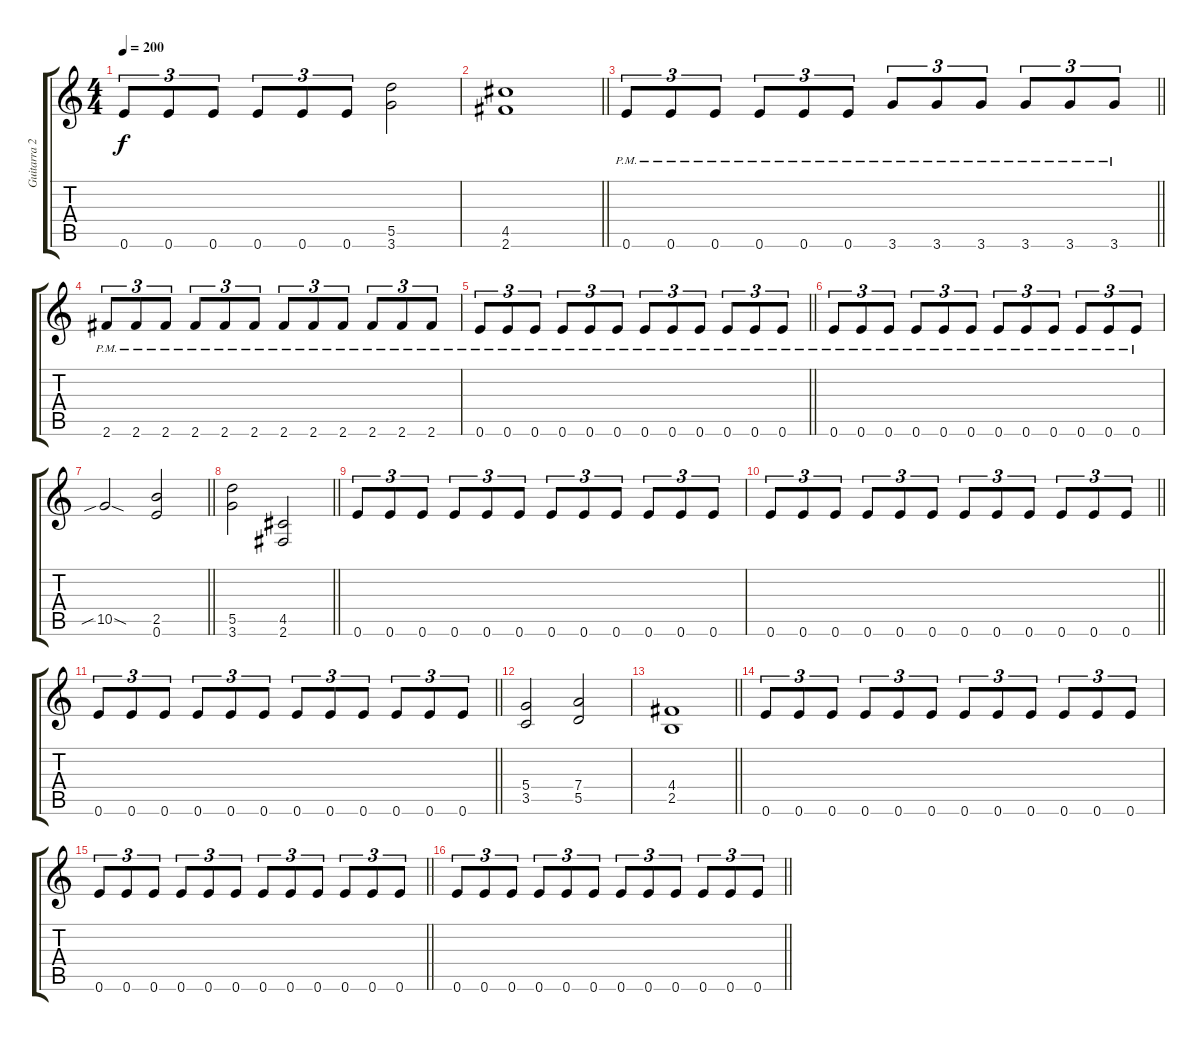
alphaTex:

\track ("Guitarra 2" "Guitarra 2") {instrument overdrivenguitar}
\staff {score tabs}
\tuning (E4 B3 G3 D3 A2 E2) {hide}
\ts (4 4)
\tempo 200
\clef g2
\ks c
0.6.8{tu (3 2) ot 8vb dy f} 0.6.8{tu (3 2) ot 8vb} 0.6.8{tu (3 2) ot 8vb} 0.6.8{tu (3 2) ot 8vb} 0.6.8{tu (3 2) ot 8vb} 0.6.8{tu (3 2) ot 8vb} (5.5 3.6).2{ot 8vb} |
\barLineRight lightlight
(4.5 2.6).1{ot 8vb} |
\barLineRight lightlight
0.6{pm}.8{tu (3 2) ot 8vb} 0.6{pm}.8{tu (3 2) ot 8vb} 0.6{pm}.8{tu (3 2) ot 8vb} 0.6{pm}.8{tu (3 2) ot 8vb} 0.6{pm}.8{tu (3 2) ot 8vb} 0.6{pm}.8{tu (3 2) ot 8vb} 3.6{pm}.8{tu (3 2) ot 8vb} 3.6{pm}.8{tu (3 2) ot 8vb} 3.6{pm}.8{tu (3 2) ot 8vb} 3.6{pm}.8{tu (3 2) ot 8vb} 3.6{pm}.8{tu (3 2) ot 8vb} 3.6{pm}.8{tu (3 2) ot 8vb} |
2.6{pm}.8{tu (3 2) ot 8vb} 2.6{pm}.8{tu (3 2) ot 8vb} 2.6{pm}.8{tu (3 2) ot 8vb} 2.6{pm}.8{tu (3 2) ot 8vb} 2.6{pm}.8{tu (3 2) ot 8vb} 2.6{pm}.8{tu (3 2) ot 8vb} 2.6{pm}.8{tu (3 2) ot 8vb} 2.6{pm}.8{tu (3 2) ot 8vb} 2.6{pm}.8{tu (3 2) ot 8vb} 2.6{pm}.8{tu (3 2) ot 8vb} 2.6{pm}.8{tu (3 2) ot 8vb} 2.6{pm}.8{tu (3 2) ot 8vb} |
\barLineRight lightlight
0.6{pm}.8{tu (3 2) ot 8vb} 0.6{pm}.8{tu (3 2) ot 8vb} 0.6{pm}.8{tu (3 2) ot 8vb} 0.6{pm}.8{tu (3 2) ot 8vb} 0.6{pm}.8{tu (3 2) ot 8vb} 0.6{pm}.8{tu (3 2) ot 8vb} 0.6{pm}.8{tu (3 2) ot 8vb} 0.6{pm}.8{tu (3 2) ot 8vb} 0.6{pm}.8{tu (3 2) ot 8vb} 0.6{pm}.8{tu (3 2) ot 8vb} 0.6{pm}.8{tu (3 2) ot 8vb} 0.6{pm}.8{tu (3 2) ot 8vb} |
0.6{pm}.8{tu (3 2) ot 8vb} 0.6{pm}.8{tu (3 2) ot 8vb} 0.6{pm}.8{tu (3 2) ot 8vb} 0.6{pm}.8{tu (3 2) ot 8vb} 0.6{pm}.8{tu (3 2) ot 8vb} 0.6{pm}.8{tu (3 2) ot 8vb} 0.6{pm}.8{tu (3 2) ot 8vb} 0.6{pm}.8{tu (3 2) ot 8vb} 0.6{pm}.8{tu (3 2) ot 8vb} 0.6{pm}.8{tu (3 2) ot 8vb} 0.6{pm}.8{tu (3 2) ot 8vb} 0.6{pm}.8{tu (3 2) ot 8vb} |
\barLineRight lightlight
10.5{sib sod}.2 (2.5 0.6).2{ot 8vb} |
\barLineRight lightlight
(5.5 3.6).2{ot 8vb} (4.5 2.6).2 |
0.6.8{tu (3 2) ot 8vb} 0.6.8{tu (3 2) ot 8vb} 0.6.8{tu (3 2) ot 8vb} 0.6.8{tu (3 2) ot 8vb} 0.6.8{tu (3 2) ot 8vb} 0.6.8{tu (3 2) ot 8vb} 0.6.8{tu (3 2) ot 8vb} 0.6.8{tu (3 2) ot 8vb} 0.6.8{tu (3 2) ot 8vb} 0.6.8{tu (3 2) ot 8vb} 0.6.8{tu (3 2) ot 8vb} 0.6.8{tu (3 2) ot 8vb} |
\barLineRight lightlight
0.6.8{tu (3 2) ot 8vb} 0.6.8{tu (3 2) ot 8vb} 0.6.8{tu (3 2) ot 8vb} 0.6.8{tu (3 2) ot 8vb} 0.6.8{tu (3 2) ot 8vb} 0.6.8{tu (3 2) ot 8vb} 0.6.8{tu (3 2) ot 8vb} 0.6.8{tu (3 2) ot 8vb} 0.6.8{tu (3 2) ot 8vb} 0.6.8{tu (3 2) ot 8vb} 0.6.8{tu (3 2) ot 8vb} 0.6.8{tu (3 2) ot 8vb} |
\barLineRight lightlight
0.6.8{tu (3 2) ot 8vb} 0.6.8{tu (3 2) ot 8vb} 0.6.8{tu (3 2) ot 8vb} 0.6.8{tu (3 2) ot 8vb} 0.6.8{tu (3 2) ot 8vb} 0.6.8{tu (3 2) ot 8vb} 0.6.8{tu (3 2) ot 8vb} 0.6.8{tu (3 2) ot 8vb} 0.6.8{tu (3 2) ot 8vb} 0.6.8{tu (3 2) ot 8vb} 0.6.8{tu (3 2) ot 8vb} 0.6.8{tu (3 2) ot 8vb} |
(5.4 3.5).2 (7.4 5.5).2 |
\barLineRight lightlight
(4.4 2.5).1 |
0.6.8{tu (3 2) ot 8vb} 0.6.8{tu (3 2) ot 8vb} 0.6.8{tu (3 2) ot 8vb} 0.6.8{tu (3 2) ot 8vb} 0.6.8{tu (3 2) ot 8vb} 0.6.8{tu (3 2) ot 8vb} 0.6.8{tu (3 2) ot 8vb} 0.6.8{tu (3 2) ot 8vb} 0.6.8{tu (3 2) ot 8vb} 0.6.8{tu (3 2) ot 8vb} 0.6.8{tu (3 2) ot 8vb} 0.6.8{tu (3 2) ot 8vb} |
\barLineRight lightlight
0.6.8{tu (3 2) ot 8vb} 0.6.8{tu (3 2) ot 8vb} 0.6.8{tu (3 2) ot 8vb} 0.6.8{tu (3 2) ot 8vb} 0.6.8{tu (3 2) ot 8vb} 0.6.8{tu (3 2) ot 8vb} 0.6.8{tu (3 2) ot 8vb} 0.6.8{tu (3 2) ot 8vb} 0.6.8{tu (3 2) ot 8vb} 0.6.8{tu (3 2) ot 8vb} 0.6.8{tu (3 2) ot 8vb} 0.6.8{tu (3 2) ot 8vb} |
\barLineRight lightlight
0.6.8{tu (3 2) ot 8vb} 0.6.8{tu (3 2) ot 8vb} 0.6.8{tu (3 2) ot 8vb} 0.6.8{tu (3 2) ot 8vb} 0.6.8{tu (3 2) ot 8vb} 0.6.8{tu (3 2) ot 8vb} 0.6.8{tu (3 2) ot 8vb} 0.6.8{tu (3 2) ot 8vb} 0.6.8{tu (3 2) ot 8vb} 0.6.8{tu (3 2) ot 8vb} 0.6.8{tu (3 2) ot 8vb} 0.6.8{tu (3 2) ot 8vb}
